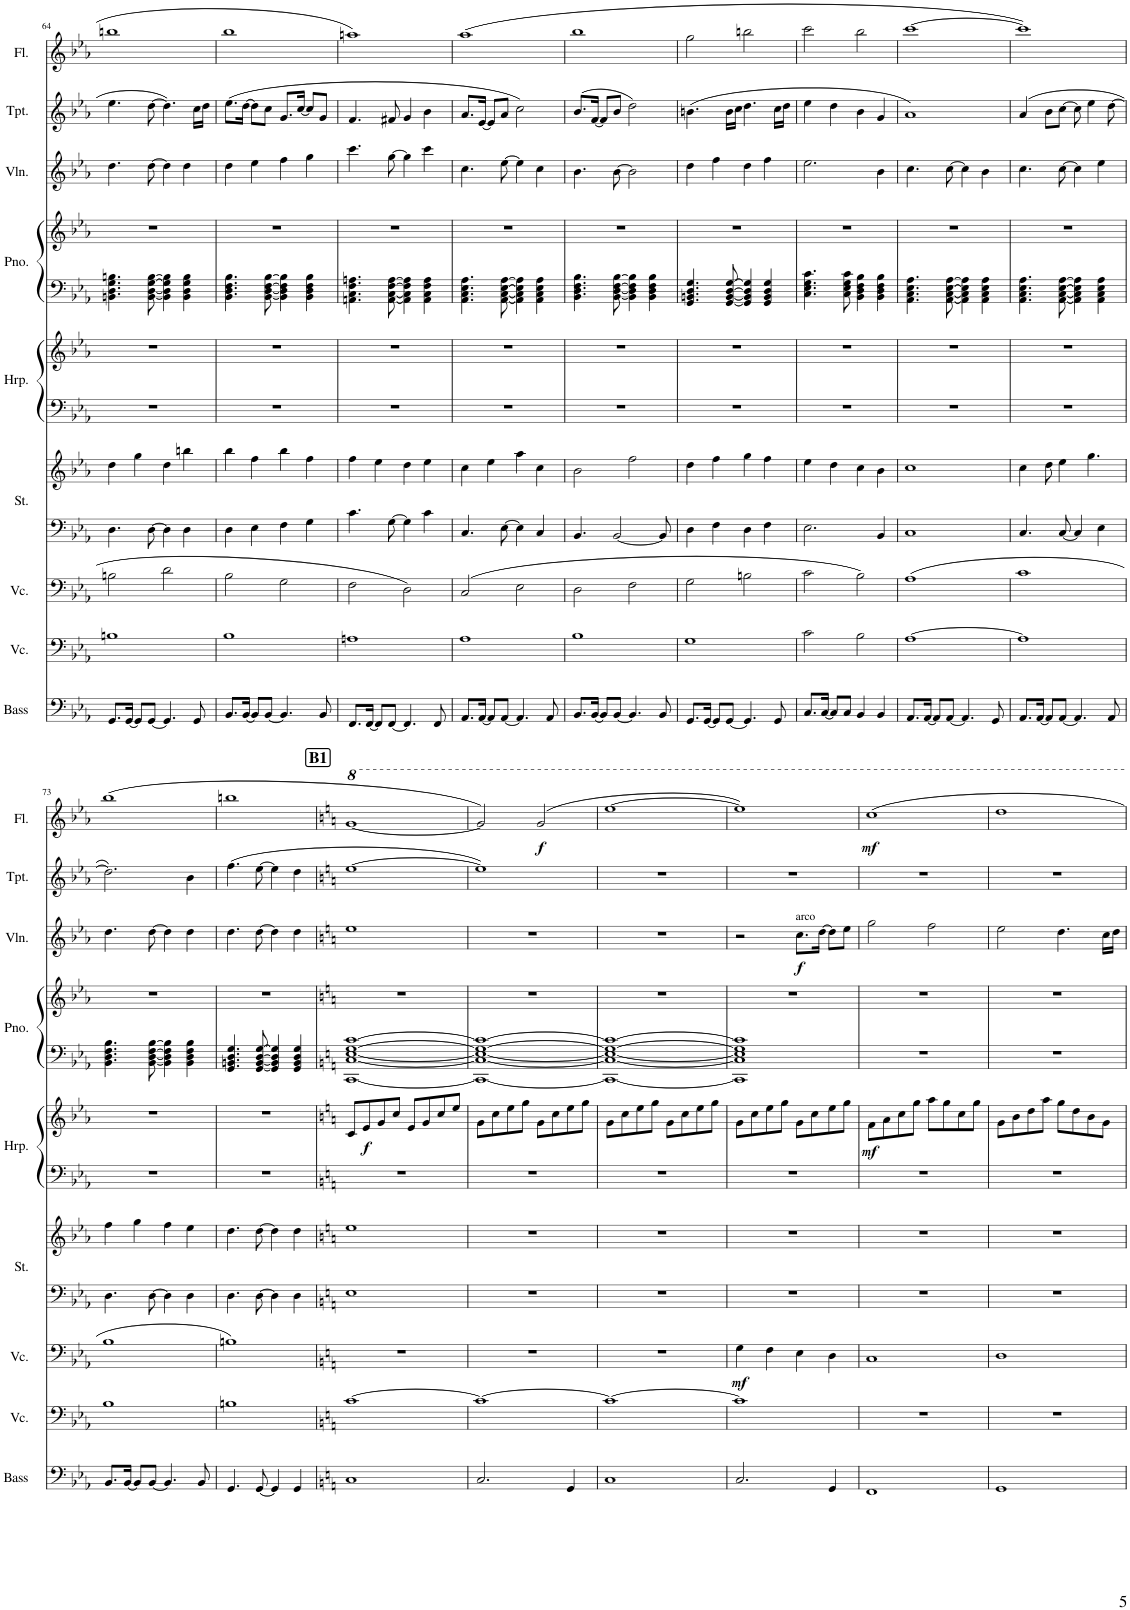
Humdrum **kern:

**kern	**kern	**kern	**dynam	**kern	**kern	**kern	**kern	**dynam	**kern	**kern	**kern	**dynam	**kern	**kern	**dynam
*part9	*part8	*part7	*part7	*part6	*part6	*part5	*part5	*part5	*part4	*part4	*part3	*part3	*part2	*part1	*part1
*staff12	*staff11	*staff10	*staff10	*staff9	*staff8	*staff7	*staff6	*staff6/7	*staff5	*staff4	*staff3	*staff3	*staff2	*staff1	*staff1
*I"Acoustic Bass	*I"Violoncello	*I"Violoncello	*	*I"Strings	*	*I"Harp	*	*	*I"Piano	*	*I"Violin	*	*I"Trumpet	*I"Flute	*
*I'Bass	*I'Vc.	*I'Vc.	*	*I'St.	*	*I'Hrp.	*	*	*I'Pno.	*	*I'Vln.	*	*I'Tpt.	*I'Fl.	*
!!LO:PB:g=z
*clefF4	*clefF4	*clefF4	*	*clefF4	*clefG2	*clefF4	*clefG2	*	*clefF4	*clefG2	*clefG2	*	*clefG2	*clefG2	*
*Trd7c12	*	*	*	*	*	*	*	*	*	*	*	*	*Trd1c2	*	*
*k[b-e-a-]	*k[b-e-a-]	*k[b-e-a-]	*	*k[b-e-a-]	*k[b-e-a-]	*k[b-e-a-]	*k[b-e-a-]	*	*k[b-e-a-]	*k[b-e-a-]	*k[b-e-a-]	*	*k[b-e-a-]	*k[b-e-a-]	*
*M4/4	*M4/4	*M4/4	*	*M4/4	*M4/4	*M4/4	*M4/4	*	*M4/4	*M4/4	*M4/4	*	*M4/4	*M4/4	*
=64	=64	=64	=64	=64	=64	=64	=64	=64	=64	=64	=64	=64	=64	=64	=64
8.GG/L	1Bn	2Bn\	.	4.D\	4dd\	1r	1r	.	4.BBn\ 4.D\ 4.G\ 4.Bn\	1r	4.dd\	.	4.ee-\	1bbn	.
[16GG/Jk	.	.	.	.	.	.	.	.	.	.	.	.	.	.	.
8GG/L]	.	.	.	.	4gg\	.	.	.	.	.	.	.	.	.	.
[8GG/J	.	.	.	[8D\	.	.	.	.	[8BB\ [8D\ [8G\ [8B\	.	[8dd\	.	[8dd\	.	.
4.GG/]	.	2d\	.	4D\]	4dd\	.	.	.	4BB\] 4D\] 4G\] 4B\]	.	4dd\]	.	4.dd\]	.	.
.	.	.	.	4D\	4bbn\	.	.	.	4BB\ 4D\ 4G\ 4B\	.	4dd\	.	.	.	.
8GG/	.	.	.	.	.	.	.	.	.	.	.	.	16cc\LL	.	.
.	.	.	.	.	.	.	.	.	.	.	.	.	16dd\JJ	.	.
=65	=65	=65	=65	=65	=65	=65	=65	=65	=65	=65	=65	=65	=65	=65	=65
8.BB-/L	1B-	2B-\	.	4D\	4bb-\	1r	1r	.	4.BB-\ 4.D\ 4.F\ 4.B-\	1r	4dd\	.	(8.ee-\L	1bb-	.
[16BB-/Jk	.	.	.	.	.	.	.	.	.	.	.	.	[16dd\Jk	.	.
8BB-/L]	.	.	.	4E-\	4ff\	.	.	.	.	.	4ee-\	.	8dd\L]	.	.
[8BB-/J	.	.	.	.	.	.	.	.	[8BB-\ [8D\ [8F\ [8B-\	.	.	.	8cc\J	.	.
4.BB-/]	.	2G\	.	4F\	4bb-\	.	.	.	4BB-\] 4D\] 4F\] 4B-\]	.	4ff\	.	8.g/L	.	.
.	.	.	.	.	.	.	.	.	.	.	.	.	[16cc/Jk	.	.
.	.	.	.	4G\	4ff\	.	.	.	4BB-\ 4D\ 4F\ 4B-\	.	4gg\	.	8cc/L]	.	.
8BB-/	.	.	.	.	.	.	.	.	.	.	.	.	8g/J	.	.
=66	=66	=66	=66	=66	=66	=66	=66	=66	=66	=66	=66	=66	=66	=66	=66
8.FF/L	1An	2F\	.	4.c\	4ff\	1r	1r	.	4.AAn\ 4.C\ 4.F\ 4.An\	1r	4.ccc\	.	4.f/	1aan	.
[16FF/Jk	.	.	.	.	.	.	.	.	.	.	.	.	.	.	.
8FF/L]	.	.	.	.	4ee-\	.	.	.	.	.	.	.	.	.	.
[8FF/J	.	.	.	[8G\	.	.	.	.	[8AA\ [8C\ [8F\ [8A\	.	[8gg\	.	8f#X/	.	.
4.FF/]	.	2D\	.	4G\]	4dd\	.	.	.	4AA\] 4C\] 4F\] 4A\]	.	4gg\]	.	4g/	.	.
.	.	.	.	4c\	4ee-\	.	.	.	4AA\ 4C\ 4F\ 4A\	.	4ccc\	.	4b-\	.	.
8FF/	.	.	.	.	.	.	.	.	.	.	.	.	.	.	.
=67	=67	=67	=67	=67	=67	=67	=67	=67	=67	=67	=67	=67	=67	=67	=67
8.AA-/L	1A-	(2C/	.	4.C/	4cc\	1r	1r	.	4.AA-\ 4.C\ 4.E-\ 4.A-\	1r	4.cc\	.	8.a-/L	(1aa-	.
[16AA-/Jk	.	.	.	.	.	.	.	.	.	.	.	.	[16e-/Jk	.	.
8AA-/L]	.	.	.	.	4ee-\	.	.	.	.	.	.	.	8e-/L]	.	.
[8AA-/J	.	.	.	[8E-\	.	.	.	.	[8AA-\ [8C\ [8E-\ [8A-\	.	[8ee-\	.	8a-/J	.	.
4.AA-/]	.	2E-\	.	4E-\]	4aa-\	.	.	.	4AA-\] 4C\] 4E-\] 4A-\]	.	4ee-\]	.	2cc\)	.	.
.	.	.	.	4C/	4cc\	.	.	.	4AA-\ 4C\ 4E-\ 4A-\	.	4cc\	.	.	.	.
8AA-/	.	.	.	.	.	.	.	.	.	.	.	.	.	.	.
=68	=68	=68	=68	=68	=68	=68	=68	=68	=68	=68	=68	=68	=68	=68	=68
8.BB-/L	1B-	2D\	.	4.BB-/	2b-\	1r	1r	.	4.BB-\ 4.D\ 4.F\ 4.B-\	1r	4.b-\	.	(8.b-/L	1bb-	.
[16BB-/Jk	.	.	.	.	.	.	.	.	.	.	.	.	[16f/Jk	.	.
8BB-/L]	.	.	.	.	.	.	.	.	.	.	.	.	8f/L]	.	.
[8BB-/J	.	.	.	[2BB-/	.	.	.	.	[8BB-\ [8D\ [8F\ [8B-\	.	[8b-\	.	8b-/J	.	.
4.BB-/]	.	2F\	.	.	2ff\	.	.	.	4BB-\] 4D\] 4F\] 4B-\]	.	2b-\]	.	2dd\)	.	.
.	.	.	.	.	.	.	.	.	4BB-\ 4D\ 4F\ 4B-\	.	.	.	.	.	.
8BB-/	.	.	.	8BB-/]	.	.	.	.	.	.	.	.	.	.	.
=69	=69	=69	=69	=69	=69	=69	=69	=69	=69	=69	=69	=69	=69	=69	=69
8.GG/L	1G	2G\	.	4D\	4dd\	1r	1r	.	4.GG/ 4.BBn/ 4.D/ 4.G/	1r	4dd\	.	(4.bn\	2gg\	.
[16GG/Jk	.	.	.	.	.	.	.	.	.	.	.	.	.	.	.
8GG/L]	.	.	.	4F\	4ff\	.	.	.	.	.	4ff\	.	.	.	.
[8GG/J	.	.	.	.	.	.	.	.	[8GG/ [8BB/ [8D/ [8G/	.	.	.	16b\LL	.	.
.	.	.	.	.	.	.	.	.	.	.	.	.	16cc\JJ	.	.
4.GG/]	.	2Bn\	.	4D\	4gg\	.	.	.	4GG/] 4BB/] 4D/] 4G/]	.	4dd\	.	4.dd\	2bbn\	.
.	.	.	.	4F\	4ff\	.	.	.	4GG/ 4BB/ 4D/ 4G/	.	4ff\	.	.	.	.
8GG/	.	.	.	.	.	.	.	.	.	.	.	.	16cc\LL	.	.
.	.	.	.	.	.	.	.	.	.	.	.	.	16dd\JJ	.	.
=70	=70	=70	=70	=70	=70	=70	=70	=70	=70	=70	=70	=70	=70	=70	=70
8.C/L	2c\	2c\	.	2.E-\	4ee-\	1r	1r	.	4.C\ 4.E-\ 4.G\ 4.c\	1r	2.ee-\	.	4ee-\	2ccc\	.
[16C/Jk	.	.	.	.	.	.	.	.	.	.	.	.	.	.	.
8C/L]	.	.	.	.	4dd\	.	.	.	.	.	.	.	4dd\	.	.
8C/J	.	.	.	.	.	.	.	.	8C\ 8E-\ 8G\ 8c\	.	.	.	.	.	.
4BB-/	2B-\	2B-\)	.	.	4cc\	.	.	.	4BB-\ 4D\ 4F\ 4B-\	.	.	.	4b-\	2bb-\	.
4BB-/	.	.	.	4BB-/	4b-\	.	.	.	4BB-\ 4D\ 4F\ 4B-\	.	4b-\	.	4g/	.	.
=71	=71	=71	=71	=71	=71	=71	=71	=71	=71	=71	=71	=71	=71	=71	=71
8.AA-/L	[1A-	(1A-	.	1C	1cc	1r	1r	.	4.AA-\ 4.C\ 4.E-\ 4.A-\	1r	4.cc\	.	1a-)	[1ccc	.
[16AA-/Jk	.	.	.	.	.	.	.	.	.	.	.	.	.	.	.
8AA-/L]	.	.	.	.	.	.	.	.	.	.	.	.	.	.	.
[8AA-/J	.	.	.	.	.	.	.	.	[8AA-\ [8C\ [8E-\ [8A-\	.	[8cc\	.	.	.	.
4.AA-/]	.	.	.	.	.	.	.	.	4AA-\] 4C\] 4E-\] 4A-\]	.	4cc\]	.	.	.	.
.	.	.	.	.	.	.	.	.	4AA-\ 4C\ 4E-\ 4A-\	.	4b-\	.	.	.	.
8GG/	.	.	.	.	.	.	.	.	.	.	.	.	.	.	.
=72	=72	=72	=72	=72	=72	=72	=72	=72	=72	=72	=72	=72	=72	=72	=72
8.AA-/L	1A-]	1c	.	4.C/	4cc\	1r	1r	.	4.AA-\ 4.C\ 4.E-\ 4.A-\	1r	4.cc\	.	(4a-/	1ccc])	.
[16AA-/Jk	.	.	.	.	.	.	.	.	.	.	.	.	.	.	.
8AA-/L]	.	.	.	.	8dd\	.	.	.	.	.	.	.	8b-\L	.	.
[8AA-/J	.	.	.	[8C/	4ee-\	.	.	.	[8AA-\ [8C\ [8E-\ [8A-\	.	[8cc\	.	[8cc\J	.	.
4.AA-/]	.	.	.	4C/]	.	.	.	.	4AA-\] 4C\] 4E-\] 4A-\]	.	4cc\]	.	8cc\]	.	.
.	.	.	.	.	4.gg\	.	.	.	.	.	.	.	4ee-\	.	.
.	.	.	.	4E-\	.	.	.	.	4AA-\ 4C\ 4E-\ 4A-\	.	4ee-\	.	.	.	.
8AA-/	.	.	.	.	.	.	.	.	.	.	.	.	[8dd\	.	.
!!LO:LB:g=z
=73	=73	=73	=73	=73	=73	=73	=73	=73	=73	=73	=73	=73	=73	=73	=73
8.BB-/L	1B-	1B-	.	4.D\	4ff\	1r	1r	.	4.BB-\ 4.D\ 4.F\ 4.B-\	1r	4.dd\	.	2.dd\])	(1bb-	.
[16BB-/Jk	.	.	.	.	.	.	.	.	.	.	.	.	.	.	.
8BB-/L]	.	.	.	.	4gg\	.	.	.	.	.	.	.	.	.	.
[8BB-/J	.	.	.	[8D\	.	.	.	.	[8BB-\ [8D\ [8F\ [8B-\	.	[8dd\	.	.	.	.
4.BB-/]	.	.	.	4D\]	4ff\	.	.	.	4BB-\] 4D\] 4F\] 4B-\]	.	4dd\]	.	.	.	.
.	.	.	.	4D\	4ee-\	.	.	.	4BB-\ 4D\ 4F\ 4B-\	.	4dd\	.	4b-\	.	.
8BB-/	.	.	.	.	.	.	.	.	.	.	.	.	.	.	.
=74	=74	=74	=74	=74	=74	=74	=74	=74	=74	=74	=74	=74	=74	=74	=74
4.GG/	1Bn	1Bn)	.	4.D\	4.dd\	1r	1r	.	4.GG/ 4.BBn/ 4.D/ 4.G/	1r	4.dd\	.	(4.ff\	1bbn	.
[8GG/	.	.	.	[8D\	[8dd\	.	.	.	[8GG/ [8BB/ [8D/ [8G/	.	[8dd\	.	[8ee-\	.	.
4GG/]	.	.	.	4D\]	4dd\]	.	.	.	4GG/] 4BB/] 4D/] 4G/]	.	4dd\]	.	4ee-\]	.	.
4GG/	.	.	.	4D\	4dd\	.	.	.	4GG/ 4BB/ 4D/ 4G/	.	4dd\	.	4dd\	.	.
!!LO:REH:place=s1:a:B:cj:fs=14:t=B1
=75	=75	=75	=75	=75	=75	=75	=75	=75	=75	=75	=75	=75	=75	=75	=75
*k[]	*k[]	*k[]	*	*k[]	*k[]	*k[]	*k[]	*	*k[]	*k[]	*k[]	*	*k[]	*k[]	*
1C	[1c	1r	.	1E	1ee	1r	8c/L	.	[1CC [1C [1E [1G [1c	1r	1ee	.	[1ee	[1gg	.
!	!	!	!	!	!	!	!	!LO:DY:b	!	!	!	!	!	!	!
.	.	.	.	.	.	.	8e/	f	.	.	.	.	.	.	.
.	.	.	.	.	.	.	8g/	.	.	.	.	.	.	.	.
.	.	.	.	.	.	.	8cc/J	.	.	.	.	.	.	.	.
.	.	.	.	.	.	.	8e/L	.	.	.	.	.	.	.	.
.	.	.	.	.	.	.	8g/	.	.	.	.	.	.	.	.
.	.	.	.	.	.	.	8cc/	.	.	.	.	.	.	.	.
.	.	.	.	.	.	.	8ee/J	.	.	.	.	.	.	.	.
=76	=76	=76	=76	=76	=76	=76	=76	=76	=76	=76	=76	=76	=76	=76	=76
2.C/	1c_	1r	.	1r	1r	1r	8g\L	.	1CC_ 1C_ 1E_ 1G_ 1c_	1r	1r	.	1ee])	2gg/])	.
.	.	.	.	.	.	.	8cc\	.	.	.	.	.	.	.	.
.	.	.	.	.	.	.	8ee\	.	.	.	.	.	.	.	.
.	.	.	.	.	.	.	8gg\J	.	.	.	.	.	.	.	.
!	!	!	!	!	!	!	!	!	!	!	!	!	!	!	!LO:DY:b
.	.	.	.	.	.	.	8g\L	.	.	.	.	.	.	(2gg/	f
.	.	.	.	.	.	.	8cc\	.	.	.	.	.	.	.	.
4GG/	.	.	.	.	.	.	8ee\	.	.	.	.	.	.	.	.
.	.	.	.	.	.	.	8gg\J	.	.	.	.	.	.	.	.
=77	=77	=77	=77	=77	=77	=77	=77	=77	=77	=77	=77	=77	=77	=77	=77
1C	1c_	1r	.	1r	1r	1r	8g\L	.	1CC_ 1C_ 1E_ 1G_ 1c_	1r	1r	.	1r	[1eee	.
.	.	.	.	.	.	.	8cc\	.	.	.	.	.	.	.	.
.	.	.	.	.	.	.	8ee\	.	.	.	.	.	.	.	.
.	.	.	.	.	.	.	8gg\J	.	.	.	.	.	.	.	.
.	.	.	.	.	.	.	8g\L	.	.	.	.	.	.	.	.
.	.	.	.	.	.	.	8cc\	.	.	.	.	.	.	.	.
.	.	.	.	.	.	.	8ee\	.	.	.	.	.	.	.	.
.	.	.	.	.	.	.	8gg\J	.	.	.	.	.	.	.	.
=78	=78	=78	=78	=78	=78	=78	=78	=78	=78	=78	=78	=78	=78	=78	=78
!	!	!	!LO:DY:b	!	!	!	!	!	!	!	!	!	!	!	!
2.C/	1c]	4G\	mf	1r	1r	1r	8g\L	.	1CC] 1C] 1E] 1G] 1c]	1r	2r	.	1r	1eee])	.
.	.	.	.	.	.	.	8cc\	.	.	.	.	.	.	.	.
.	.	4F\	.	.	.	.	8ee\	.	.	.	.	.	.	.	.
.	.	.	.	.	.	.	8gg\J	.	.	.	.	.	.	.	.
!	!	!	!	!	!	!	!	!	!	!	!LO:TX:a:t=arco	!	!	!	!
!	!	!	!	!	!	!	!	!	!	!	!	!LO:DY:b	!	!	!
.	.	4E\	.	.	.	.	8g\L	.	.	.	8.cc\L	f	.	.	.
.	.	.	.	.	.	.	8cc\	.	.	.	.	.	.	.	.
.	.	.	.	.	.	.	.	.	.	.	[16dd\Jk	.	.	.	.
4GG/	.	4D\	.	.	.	.	8ee\	.	.	.	8dd\L]	.	.	.	.
.	.	.	.	.	.	.	8gg\J	.	.	.	8ee\J	.	.	.	.
=79	=79	=79	=79	=79	=79	=79	=79	=79	=79	=79	=79	=79	=79	=79	=79
!	!	!	!	!	!	!	!	!LO:DY:b	!	!	!	!	!	!	!LO:DY:b
1FF	1r	1C	.	1r	1r	1r	8f\L	mf	1r	1r	2gg\	.	1r	1ccc	mf
.	.	.	.	.	.	.	8a\	.	.	.	.	.	.	.	.
.	.	.	.	.	.	.	8cc\	.	.	.	.	.	.	.	.
.	.	.	.	.	.	.	8gg\J	.	.	.	.	.	.	.	.
.	.	.	.	.	.	.	8aa\L	.	.	.	2ff\	.	.	.	.
.	.	.	.	.	.	.	8gg\	.	.	.	.	.	.	.	.
.	.	.	.	.	.	.	8cc\	.	.	.	.	.	.	.	.
.	.	.	.	.	.	.	8gg\J	.	.	.	.	.	.	.	.
=80	=80	=80	=80	=80	=80	=80	=80	=80	=80	=80	=80	=80	=80	=80	=80
1GG	1r	1D	.	1r	1r	1r	8g\L	.	1r	1r	2ee\	.	1r	1ddd	.
.	.	.	.	.	.	.	8b\	.	.	.	.	.	.	.	.
.	.	.	.	.	.	.	8dd\	.	.	.	.	.	.	.	.
.	.	.	.	.	.	.	8aa\J	.	.	.	.	.	.	.	.
.	.	.	.	.	.	.	8gg\L	.	.	.	4.dd\	.	.	.	.
.	.	.	.	.	.	.	8dd\	.	.	.	.	.	.	.	.
.	.	.	.	.	.	.	8b\	.	.	.	.	.	.	.	.
.	.	.	.	.	.	.	8g\J	.	.	.	16cc\LL	.	.	.	.
.	.	.	.	.	.	.	.	.	.	.	16dd\JJ	.	.	.	.
=	=	=	=	=	=	=	=	=	=	=	=	=	=	=	=
*-	*-	*-	*-	*-	*-	*-	*-	*-	*-	*-	*-	*-	*-	*-	*-
